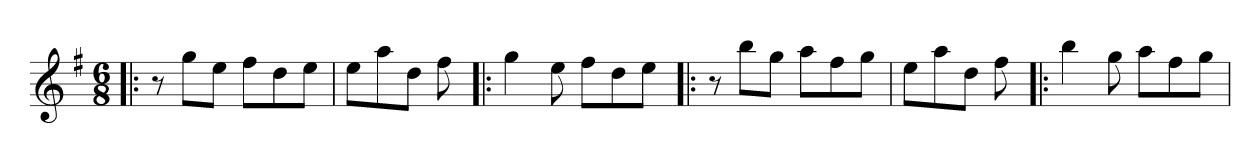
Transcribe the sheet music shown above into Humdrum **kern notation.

**kern
*part1
*staff1
*clefG2
*k[f#]
*e:
*M6/8
=1!|:
8r
8gg\L
8ee\J
8ff#\L
8dd\
8ee\J
=2
8ee\L
8aa\
8dd\J
8ff#\
=3!|:
4gg\
8ee\
8ff#\L
8dd\
8ee\J
=4!|:
8r
8bb\L
8gg\J
8aa\L
8ff#\
8gg\J
=5
8ee\L
8aa\
8dd\J
8ff#\
=6!|:
4bb\
8gg\
8aa\L
8ff#\
8gg\J
=
*-
